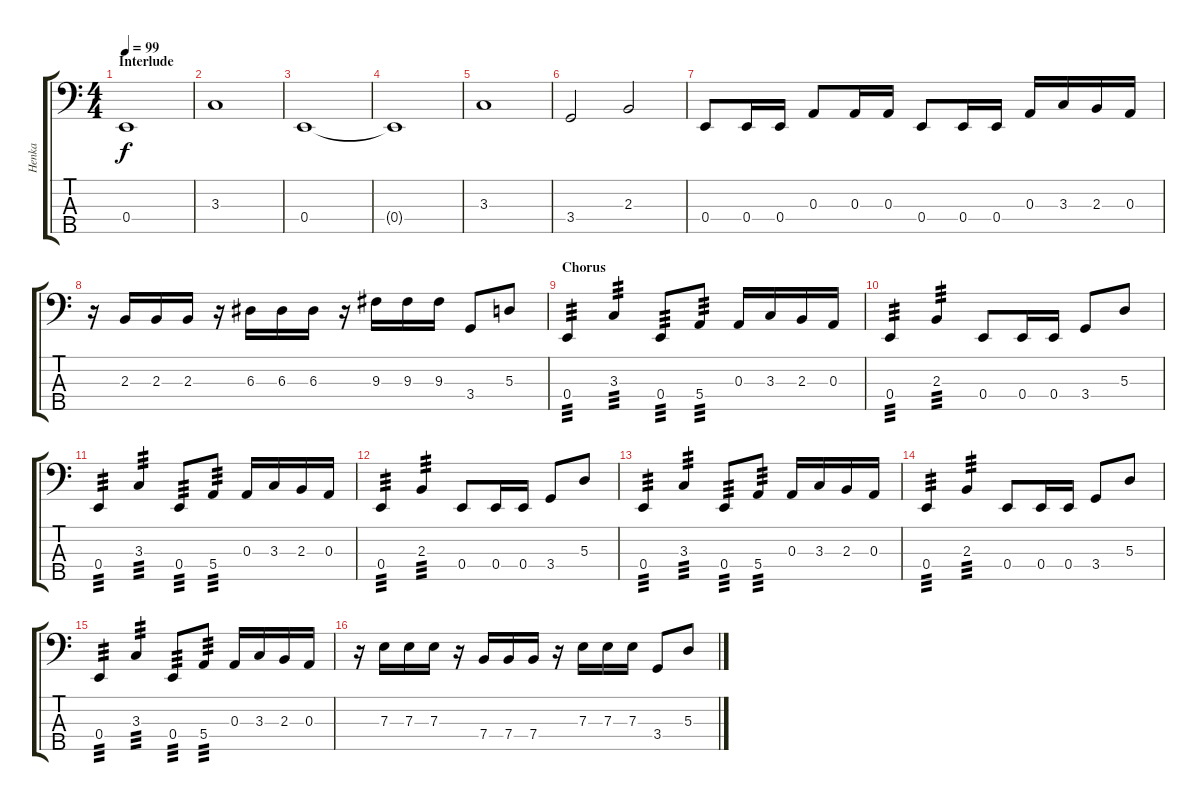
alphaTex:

\track ("Henka" "Henka") {instrument electricbasspick}
\staff {score tabs}
\tuning (G2 D2 A1 E1 B0) {hide}
\ts (4 4)
\section ("" "Interlude")
\tempo 99
\clef f4
\ks c
0.4.1{dy f} |
3.3.1 |
0.4.1 |
0.4{t}.1 |
3.3.1 |
3.4.2 2.3.2 |
0.4.8 0.4.16 0.4.16 0.3.8 0.3.16 0.3.16 0.4.8 0.4.16 0.4.16 0.3.16 3.3.16 2.3.16 0.3.16 |
r.16 2.3.16 2.3.16 2.3.16 r.16 6.3.16 6.3.16 6.3.16 r.16 9.3.16 9.3.16 9.3.16 3.4.8 5.3.8 |
\section ("" "Chorus")
0.4.4{tp 3} 3.3.4{tp 3} 0.4.8{tp 3} 5.4.8{tp 3} 0.3.16 3.3.16 2.3.16 0.3.16 |
0.4.4{tp 3} 2.3.4{tp 3} 0.4.8 0.4.16 0.4.16 3.4.8 5.3.8 |
0.4.4{tp 3} 3.3.4{tp 3} 0.4.8{tp 3} 5.4.8{tp 3} 0.3.16 3.3.16 2.3.16 0.3.16 |
0.4.4{tp 3} 2.3.4{tp 3} 0.4.8 0.4.16 0.4.16 3.4.8 5.3.8 |
0.4.4{tp 3} 3.3.4{tp 3} 0.4.8{tp 3} 5.4.8{tp 3} 0.3.16 3.3.16 2.3.16 0.3.16 |
0.4.4{tp 3} 2.3.4{tp 3} 0.4.8 0.4.16 0.4.16 3.4.8 5.3.8 |
0.4.4{tp 3} 3.3.4{tp 3} 0.4.8{tp 3} 5.4.8{tp 3} 0.3.16 3.3.16 2.3.16 0.3.16 |
r.16 7.3.16 7.3.16 7.3.16 r.16 7.4.16 7.4.16 7.4.16 r.16 7.3.16 7.3.16 7.3.16 3.4.8 5.3.8
